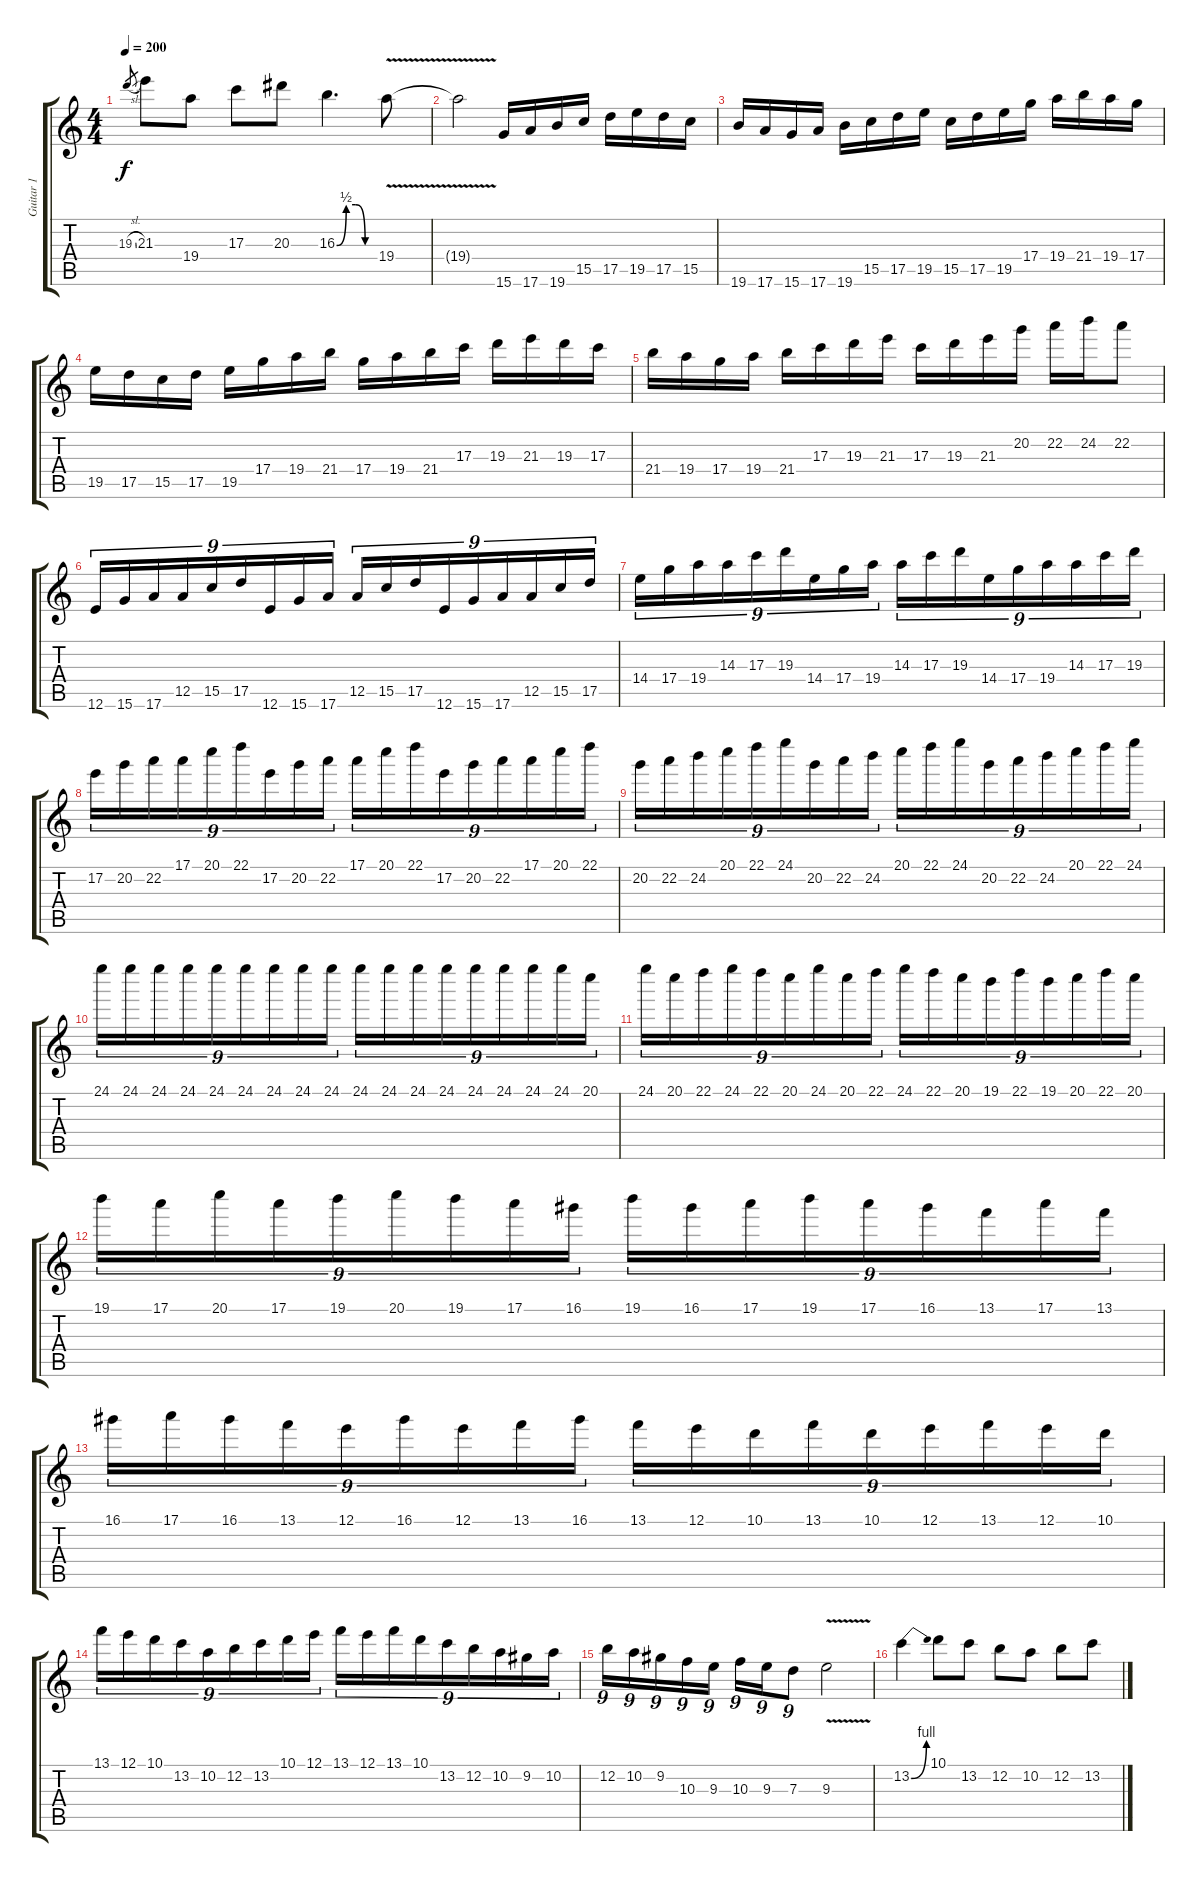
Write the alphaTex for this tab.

\track ("Guitar 1" "Guitar 1") {instrument distortionguitar}
\staff {score tabs}
\tuning (E4 B3 G3 D3 A2 E2) {hide}
\ts (4 4)
\tempo 200
\clef g2
\ks c
19.3{sl}.8{gr dy f} 21.3.8 19.4.8 17.3.8 20.3.8 16.3{be (custom 0 0 15 2 30 2 45 0 60 0)}.4{d} 19.4{v}.8 |
19.4{v t}.2 15.6.16 17.6.16 19.6.16 15.5.16 17.5.16 19.5.16 17.5.16 15.5.16 |
19.6.16 17.6.16 15.6.16 17.6.16 19.6.16 15.5.16 17.5.16 19.5.16 15.5.16 17.5.16 19.5.16 17.4.16 19.4.16 21.4.16 19.4.16 17.4.16 |
19.5.16 17.5.16 15.5.16 17.5.16 19.5.16 17.4.16 19.4.16 21.4.16 17.4.16 19.4.16 21.4.16 17.3.16 19.3.16 21.3.16 19.3.16 17.3.16 |
21.4.16 19.4.16 17.4.16 19.4.16 21.4.16 17.3.16 19.3.16 21.3.16 17.3.16 19.3.16 21.3.16 20.2.16 22.2.16 24.2.16 22.2.8 |
12.6.16{tu (9 8)} 15.6.16{tu (9 8)} 17.6.16{tu (9 8)} 12.5.16{tu (9 8)} 15.5.16{tu (9 8)} 17.5.16{tu (9 8)} 12.6.16{tu (9 8)} 15.6.16{tu (9 8)} 17.6.16{tu (9 8)} 12.5.16{tu (9 8)} 15.5.16{tu (9 8)} 17.5.16{tu (9 8)} 12.6.16{tu (9 8)} 15.6.16{tu (9 8)} 17.6.16{tu (9 8)} 12.5.16{tu (9 8)} 15.5.16{tu (9 8)} 17.5.16{tu (9 8)} |
14.4.16{tu (9 8)} 17.4.16{tu (9 8)} 19.4.16{tu (9 8)} 14.3.16{tu (9 8)} 17.3.16{tu (9 8)} 19.3.16{tu (9 8)} 14.4.16{tu (9 8)} 17.4.16{tu (9 8)} 19.4.16{tu (9 8)} 14.3.16{tu (9 8)} 17.3.16{tu (9 8)} 19.3.16{tu (9 8)} 14.4.16{tu (9 8)} 17.4.16{tu (9 8)} 19.4.16{tu (9 8)} 14.3.16{tu (9 8)} 17.3.16{tu (9 8)} 19.3.16{tu (9 8)} |
17.2.16{tu (9 8)} 20.2.16{tu (9 8)} 22.2.16{tu (9 8)} 17.1.16{tu (9 8)} 20.1.16{tu (9 8)} 22.1.16{tu (9 8)} 17.2.16{tu (9 8)} 20.2.16{tu (9 8)} 22.2.16{tu (9 8)} 17.1.16{tu (9 8)} 20.1.16{tu (9 8)} 22.1.16{tu (9 8)} 17.2.16{tu (9 8)} 20.2.16{tu (9 8)} 22.2.16{tu (9 8)} 17.1.16{tu (9 8)} 20.1.16{tu (9 8)} 22.1.16{tu (9 8)} |
20.2.16{tu (9 8)} 22.2.16{tu (9 8)} 24.2.16{tu (9 8)} 20.1.16{tu (9 8)} 22.1.16{tu (9 8)} 24.1.16{tu (9 8)} 20.2.16{tu (9 8)} 22.2.16{tu (9 8)} 24.2.16{tu (9 8)} 20.1.16{tu (9 8)} 22.1.16{tu (9 8)} 24.1.16{tu (9 8)} 20.2.16{tu (9 8)} 22.2.16{tu (9 8)} 24.2.16{tu (9 8)} 20.1.16{tu (9 8)} 22.1.16{tu (9 8)} 24.1.16{tu (9 8)} |
24.1.16{tu (9 8)} 24.1.16{tu (9 8)} 24.1.16{tu (9 8)} 24.1.16{tu (9 8)} 24.1.16{tu (9 8)} 24.1.16{tu (9 8)} 24.1.16{tu (9 8)} 24.1.16{tu (9 8)} 24.1.16{tu (9 8)} 24.1.16{tu (9 8)} 24.1.16{tu (9 8)} 24.1.16{tu (9 8)} 24.1.16{tu (9 8)} 24.1.16{tu (9 8)} 24.1.16{tu (9 8)} 24.1.16{tu (9 8)} 24.1.16{tu (9 8)} 20.1.16{tu (9 8)} |
24.1.16{tu (9 8)} 20.1.16{tu (9 8)} 22.1.16{tu (9 8)} 24.1.16{tu (9 8)} 22.1.16{tu (9 8)} 20.1.16{tu (9 8)} 24.1.16{tu (9 8)} 20.1.16{tu (9 8)} 22.1.16{tu (9 8)} 24.1.16{tu (9 8)} 22.1.16{tu (9 8)} 20.1.16{tu (9 8)} 19.1.16{tu (9 8)} 22.1.16{tu (9 8)} 19.1.16{tu (9 8)} 20.1.16{tu (9 8)} 22.1.16{tu (9 8)} 20.1.16{tu (9 8)} |
19.1.16{tu (9 8)} 17.1.16{tu (9 8)} 20.1.16{tu (9 8)} 17.1.16{tu (9 8)} 19.1.16{tu (9 8)} 20.1.16{tu (9 8)} 19.1.16{tu (9 8)} 17.1.16{tu (9 8)} 16.1.16{tu (9 8)} 19.1.16{tu (9 8)} 16.1.16{tu (9 8)} 17.1.16{tu (9 8)} 19.1.16{tu (9 8)} 17.1.16{tu (9 8)} 16.1.16{tu (9 8)} 13.1.16{tu (9 8)} 17.1.16{tu (9 8)} 13.1.16{tu (9 8)} |
16.1.16{tu (9 8)} 17.1.16{tu (9 8)} 16.1.16{tu (9 8)} 13.1.16{tu (9 8)} 12.1.16{tu (9 8)} 16.1.16{tu (9 8)} 12.1.16{tu (9 8)} 13.1.16{tu (9 8)} 16.1.16{tu (9 8)} 13.1.16{tu (9 8)} 12.1.16{tu (9 8)} 10.1.16{tu (9 8)} 13.1.16{tu (9 8)} 10.1.16{tu (9 8)} 12.1.16{tu (9 8)} 13.1.16{tu (9 8)} 12.1.16{tu (9 8)} 10.1.16{tu (9 8)} |
13.1.16{tu (9 8)} 12.1.16{tu (9 8)} 10.1.16{tu (9 8)} 13.2.16{tu (9 8)} 10.2.16{tu (9 8)} 12.2.16{tu (9 8)} 13.2.16{tu (9 8)} 10.1.16{tu (9 8)} 12.1.16{tu (9 8)} 13.1.16{tu (9 8)} 12.1.16{tu (9 8)} 13.1.16{tu (9 8)} 10.1.16{tu (9 8)} 13.2.16{tu (9 8)} 12.2.16{tu (9 8)} 10.2.16{tu (9 8)} 9.2.16{tu (9 8)} 10.2.16{tu (9 8)} |
12.2.16{tu (9 8)} 10.2.16{tu (9 8)} 9.2.16{tu (9 8)} 10.3.16{tu (9 8)} 9.3.16{tu (9 8)} 10.3.16{tu (9 8)} 9.3.16{tu (9 8)} 7.3.8{tu (9 8)} 9.3{v}.2 |
13.2{be (bend 0 0 60 4)}.4 10.1.8 13.2.8 12.2.8 10.2.8 12.2.8 13.2.8
